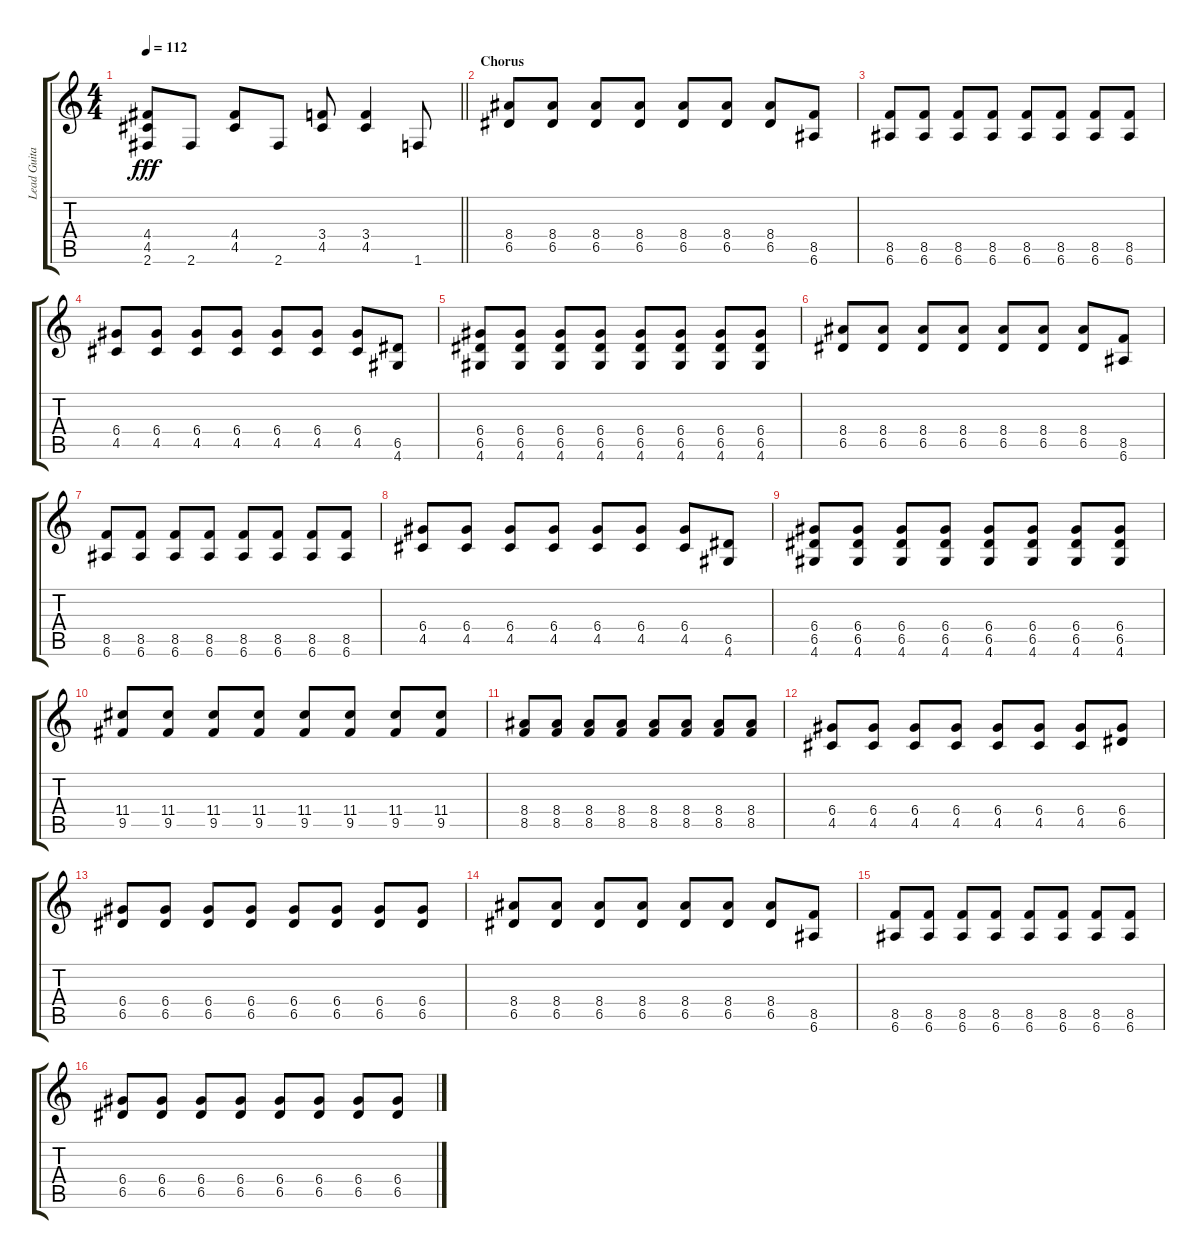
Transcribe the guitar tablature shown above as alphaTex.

\track ("Lead Guitar" "Lead Guita") {instrument distortionguitar}
\staff {score tabs}
\tuning (E4 B3 G3 D3 A2 E2) {hide}
\ts (4 4)
\tempo 112
\clef g2
\barLineRight lightlight
\ks c
(4.4{t} 4.5{t} 2.6{t}).8{dy fff} 2.6.8 (4.4 4.5).8 2.6.8 (3.4 4.5).8 (3.4 4.5).4 1.6.8 |
\section ("" "Chorus")
(8.4 6.5).8 (8.4 6.5).8 (8.4 6.5).8 (8.4 6.5).8 (8.4 6.5).8 (8.4 6.5).8 (8.4 6.5).8 (8.5 6.6).8 |
(8.5 6.6).8 (8.5 6.6).8 (8.5 6.6).8 (8.5 6.6).8 (8.5 6.6).8 (8.5 6.6).8 (8.5 6.6).8 (8.5 6.6).8 |
(6.4 4.5).8 (6.4 4.5).8 (6.4 4.5).8 (6.4 4.5).8 (6.4 4.5).8 (6.4 4.5).8 (6.4 4.5).8 (6.5 4.6).8 |
(6.4 6.5 4.6).8 (6.4 6.5 4.6).8 (6.4 6.5 4.6).8 (6.4 6.5 4.6).8 (6.4 6.5 4.6).8 (6.4 6.5 4.6).8 (6.4 6.5 4.6).8 (6.4 6.5 4.6).8 |
(8.4 6.5).8 (8.4 6.5).8 (8.4 6.5).8 (8.4 6.5).8 (8.4 6.5).8 (8.4 6.5).8 (8.4 6.5).8 (8.5 6.6).8 |
(8.5 6.6).8 (8.5 6.6).8 (8.5 6.6).8 (8.5 6.6).8 (8.5 6.6).8 (8.5 6.6).8 (8.5 6.6).8 (8.5 6.6).8 |
(6.4 4.5).8 (6.4 4.5).8 (6.4 4.5).8 (6.4 4.5).8 (6.4 4.5).8 (6.4 4.5).8 (6.4 4.5).8 (6.5 4.6).8 |
(6.4 6.5 4.6).8 (6.4 6.5 4.6).8 (6.4 6.5 4.6).8 (6.4 6.5 4.6).8 (6.4 6.5 4.6).8 (6.4 6.5 4.6).8 (6.4 6.5 4.6).8 (6.4 6.5 4.6).8 |
(11.4 9.5).8 (11.4 9.5).8 (11.4 9.5).8 (11.4 9.5).8 (11.4 9.5).8 (11.4 9.5).8 (11.4 9.5).8 (11.4 9.5).8 |
(8.4 8.5).8 (8.4 8.5).8 (8.4 8.5).8 (8.4 8.5).8 (8.4 8.5).8 (8.4 8.5).8 (8.4 8.5).8 (8.4 8.5).8 |
(6.4 4.5).8 (6.4 4.5).8 (6.4 4.5).8 (6.4 4.5).8 (6.4 4.5).8 (6.4 4.5).8 (6.4 4.5).8 (6.4 6.5).8 |
(6.4 6.5).8 (6.4 6.5).8 (6.4 6.5).8 (6.4 6.5).8 (6.4 6.5).8 (6.4 6.5).8 (6.4 6.5).8 (6.4 6.5).8 |
(8.4 6.5).8 (8.4 6.5).8 (8.4 6.5).8 (8.4 6.5).8 (8.4 6.5).8 (8.4 6.5).8 (8.4 6.5).8 (8.5 6.6).8 |
(8.5 6.6).8 (8.5 6.6).8 (8.5 6.6).8 (8.5 6.6).8 (8.5 6.6).8 (8.5 6.6).8 (8.5 6.6).8 (8.5 6.6).8 |
(6.4 6.5).8 (6.4 6.5).8 (6.4 6.5).8 (6.4 6.5).8 (6.4 6.5).8 (6.4 6.5).8 (6.4 6.5).8 (6.4 6.5).8
